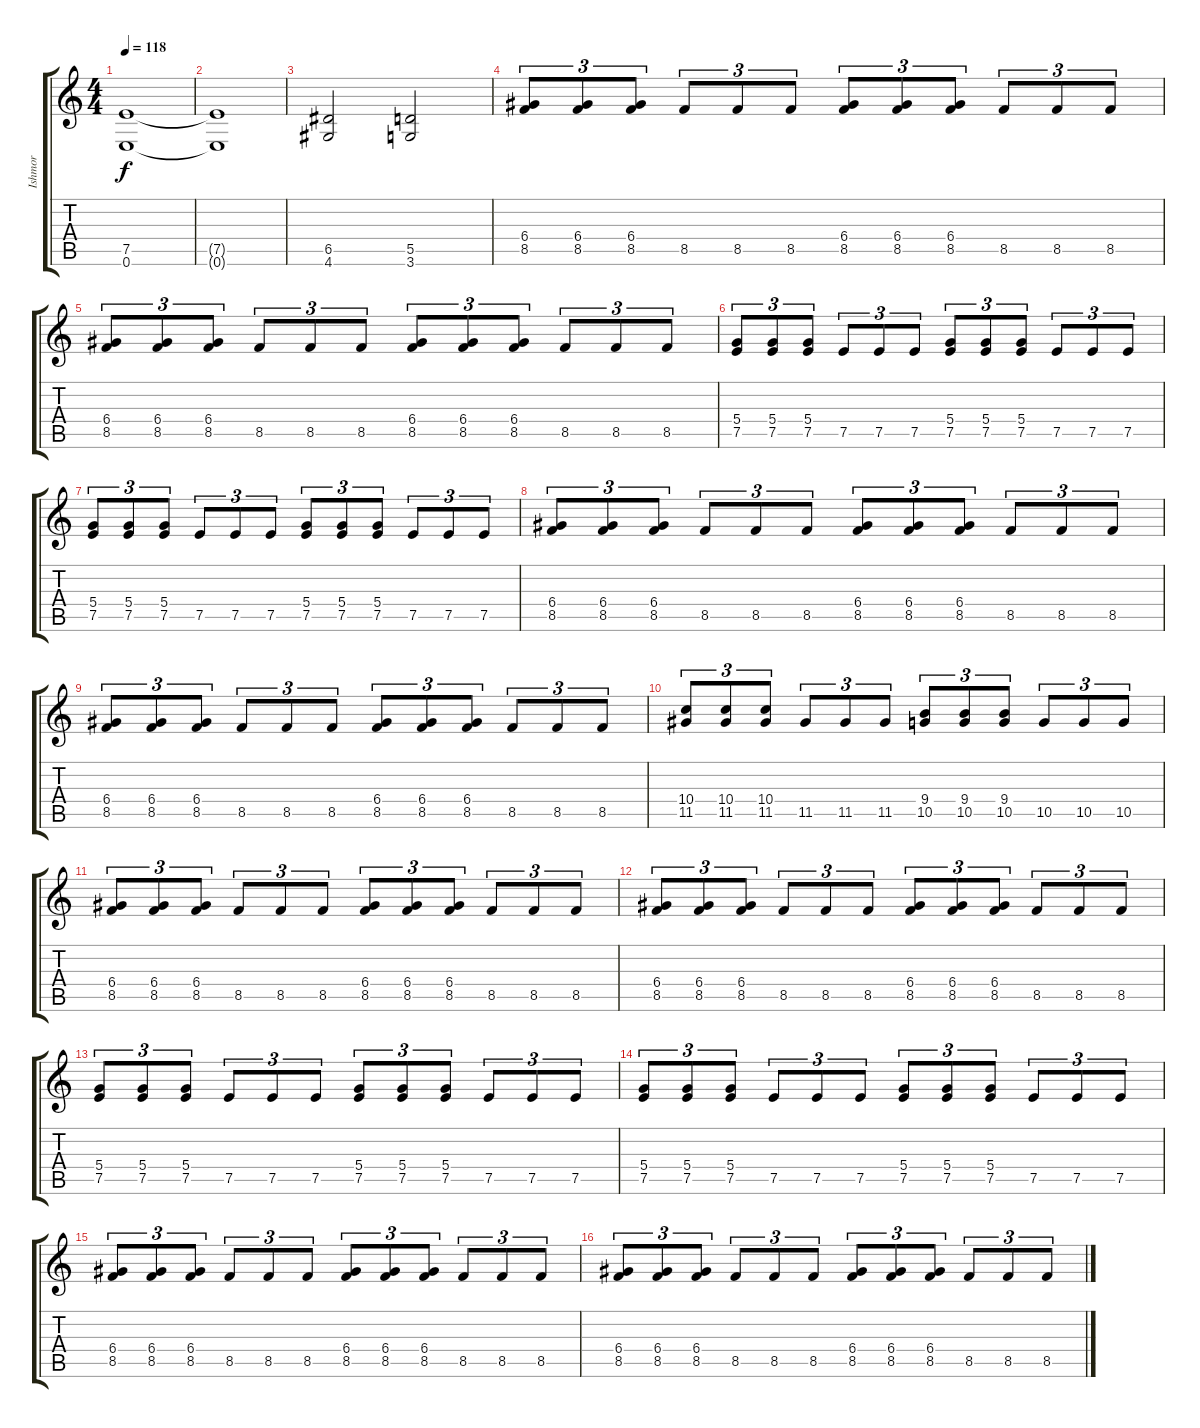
\track ("Ishmor" "Ishmor") {instrument distortionguitar}
\staff {score tabs}
\tuning (E4 B3 G3 D3 A2 E2) {hide}
\ts (4 4)
\tempo 118
\clef g2
\ks c
(7.5 0.6).1{dy f} |
(7.5{t} 0.6{t}).1 |
(6.5 4.6).2 (5.5 3.6).2 |
(6.4 8.5).8{tu (3 2)} (6.4 8.5).8{tu (3 2)} (6.4 8.5).8{tu (3 2)} 8.5.8{tu (3 2)} 8.5.8{tu (3 2)} 8.5.8{tu (3 2)} (6.4 8.5).8{tu (3 2)} (6.4 8.5).8{tu (3 2)} (6.4 8.5).8{tu (3 2)} 8.5.8{tu (3 2)} 8.5.8{tu (3 2)} 8.5.8{tu (3 2)} |
(6.4 8.5).8{tu (3 2)} (6.4 8.5).8{tu (3 2)} (6.4 8.5).8{tu (3 2)} 8.5.8{tu (3 2)} 8.5.8{tu (3 2)} 8.5.8{tu (3 2)} (6.4 8.5).8{tu (3 2)} (6.4 8.5).8{tu (3 2)} (6.4 8.5).8{tu (3 2)} 8.5.8{tu (3 2)} 8.5.8{tu (3 2)} 8.5.8{tu (3 2)} |
(5.4 7.5).8{tu (3 2)} (5.4 7.5).8{tu (3 2)} (5.4 7.5).8{tu (3 2)} 7.5.8{tu (3 2)} 7.5.8{tu (3 2)} 7.5.8{tu (3 2)} (5.4 7.5).8{tu (3 2)} (5.4 7.5).8{tu (3 2)} (5.4 7.5).8{tu (3 2)} 7.5.8{tu (3 2)} 7.5.8{tu (3 2)} 7.5.8{tu (3 2)} |
(5.4 7.5).8{tu (3 2)} (5.4 7.5).8{tu (3 2)} (5.4 7.5).8{tu (3 2)} 7.5.8{tu (3 2)} 7.5.8{tu (3 2)} 7.5.8{tu (3 2)} (5.4 7.5).8{tu (3 2)} (5.4 7.5).8{tu (3 2)} (5.4 7.5).8{tu (3 2)} 7.5.8{tu (3 2)} 7.5.8{tu (3 2)} 7.5.8{tu (3 2)} |
(6.4 8.5).8{tu (3 2)} (6.4 8.5).8{tu (3 2)} (6.4 8.5).8{tu (3 2)} 8.5.8{tu (3 2)} 8.5.8{tu (3 2)} 8.5.8{tu (3 2)} (6.4 8.5).8{tu (3 2)} (6.4 8.5).8{tu (3 2)} (6.4 8.5).8{tu (3 2)} 8.5.8{tu (3 2)} 8.5.8{tu (3 2)} 8.5.8{tu (3 2)} |
(6.4 8.5).8{tu (3 2)} (6.4 8.5).8{tu (3 2)} (6.4 8.5).8{tu (3 2)} 8.5.8{tu (3 2)} 8.5.8{tu (3 2)} 8.5.8{tu (3 2)} (6.4 8.5).8{tu (3 2)} (6.4 8.5).8{tu (3 2)} (6.4 8.5).8{tu (3 2)} 8.5.8{tu (3 2)} 8.5.8{tu (3 2)} 8.5.8{tu (3 2)} |
(10.4 11.5).8{tu (3 2)} (10.4 11.5).8{tu (3 2)} (10.4 11.5).8{tu (3 2)} 11.5.8{tu (3 2)} 11.5.8{tu (3 2)} 11.5.8{tu (3 2)} (9.4 10.5).8{tu (3 2)} (9.4 10.5).8{tu (3 2)} (9.4 10.5).8{tu (3 2)} 10.5.8{tu (3 2)} 10.5.8{tu (3 2)} 10.5.8{tu (3 2)} |
(6.4 8.5).8{tu (3 2)} (6.4 8.5).8{tu (3 2)} (6.4 8.5).8{tu (3 2)} 8.5.8{tu (3 2)} 8.5.8{tu (3 2)} 8.5.8{tu (3 2)} (6.4 8.5).8{tu (3 2)} (6.4 8.5).8{tu (3 2)} (6.4 8.5).8{tu (3 2)} 8.5.8{tu (3 2)} 8.5.8{tu (3 2)} 8.5.8{tu (3 2)} |
(6.4 8.5).8{tu (3 2)} (6.4 8.5).8{tu (3 2)} (6.4 8.5).8{tu (3 2)} 8.5.8{tu (3 2)} 8.5.8{tu (3 2)} 8.5.8{tu (3 2)} (6.4 8.5).8{tu (3 2)} (6.4 8.5).8{tu (3 2)} (6.4 8.5).8{tu (3 2)} 8.5.8{tu (3 2)} 8.5.8{tu (3 2)} 8.5.8{tu (3 2)} |
(5.4 7.5).8{tu (3 2)} (5.4 7.5).8{tu (3 2)} (5.4 7.5).8{tu (3 2)} 7.5.8{tu (3 2)} 7.5.8{tu (3 2)} 7.5.8{tu (3 2)} (5.4 7.5).8{tu (3 2)} (5.4 7.5).8{tu (3 2)} (5.4 7.5).8{tu (3 2)} 7.5.8{tu (3 2)} 7.5.8{tu (3 2)} 7.5.8{tu (3 2)} |
(5.4 7.5).8{tu (3 2)} (5.4 7.5).8{tu (3 2)} (5.4 7.5).8{tu (3 2)} 7.5.8{tu (3 2)} 7.5.8{tu (3 2)} 7.5.8{tu (3 2)} (5.4 7.5).8{tu (3 2)} (5.4 7.5).8{tu (3 2)} (5.4 7.5).8{tu (3 2)} 7.5.8{tu (3 2)} 7.5.8{tu (3 2)} 7.5.8{tu (3 2)} |
(6.4 8.5).8{tu (3 2)} (6.4 8.5).8{tu (3 2)} (6.4 8.5).8{tu (3 2)} 8.5.8{tu (3 2)} 8.5.8{tu (3 2)} 8.5.8{tu (3 2)} (6.4 8.5).8{tu (3 2)} (6.4 8.5).8{tu (3 2)} (6.4 8.5).8{tu (3 2)} 8.5.8{tu (3 2)} 8.5.8{tu (3 2)} 8.5.8{tu (3 2)} |
(6.4 8.5).8{tu (3 2)} (6.4 8.5).8{tu (3 2)} (6.4 8.5).8{tu (3 2)} 8.5.8{tu (3 2)} 8.5.8{tu (3 2)} 8.5.8{tu (3 2)} (6.4 8.5).8{tu (3 2)} (6.4 8.5).8{tu (3 2)} (6.4 8.5).8{tu (3 2)} 8.5.8{tu (3 2)} 8.5.8{tu (3 2)} 8.5.8{tu (3 2)}
